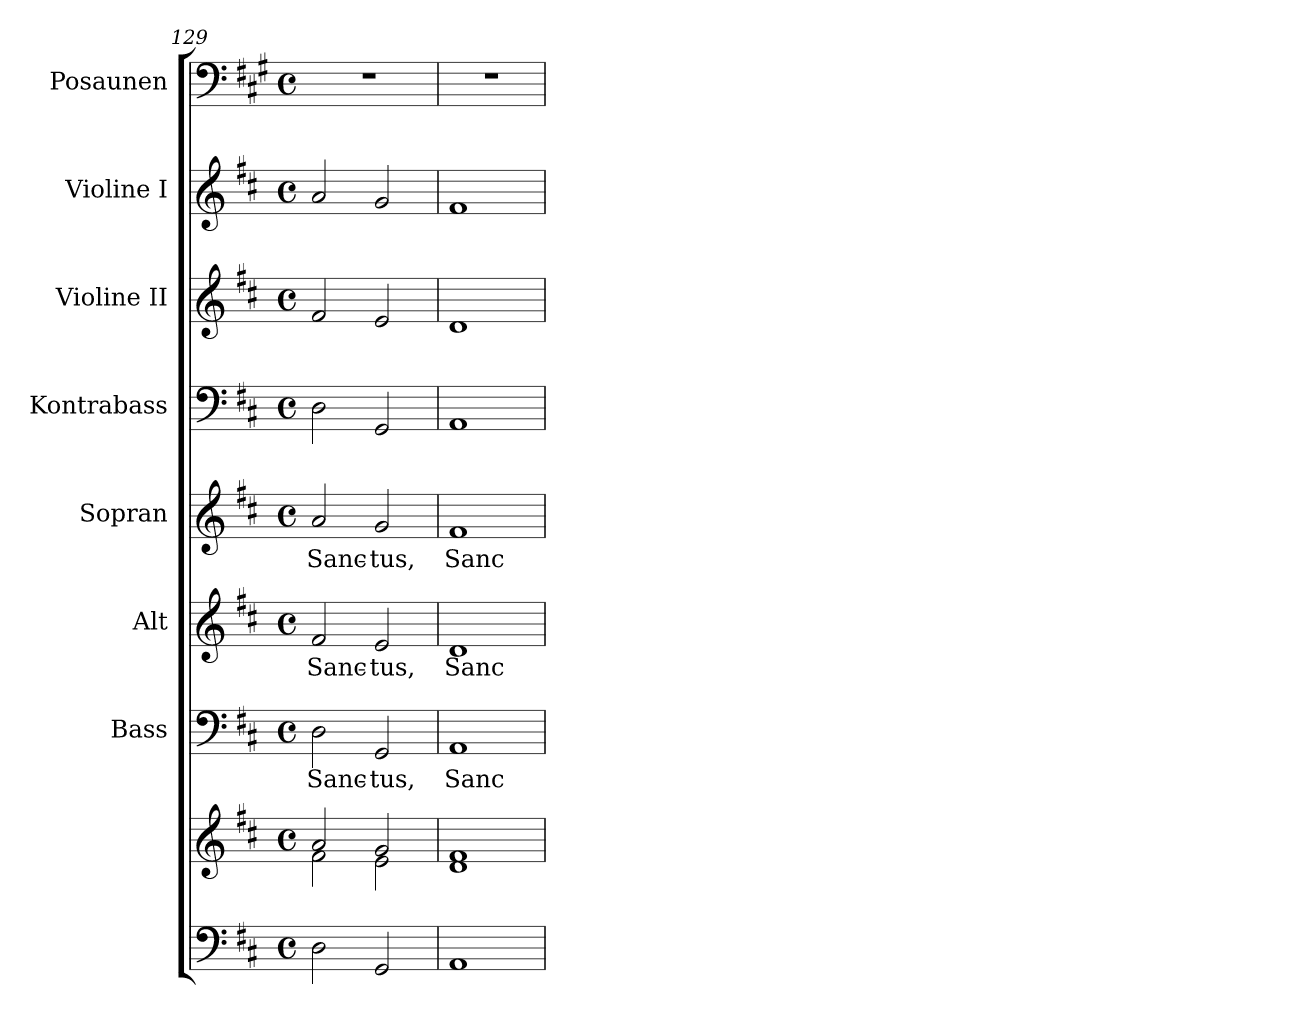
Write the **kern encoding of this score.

**kern	**kern	**kern	**text	**kern	**text	**kern	**text	**kern	**kern	**kern	**kern
*part8	*part8	*part7	*part7	*part6	*part6	*part5	*part5	*part4	*part3	*part2	*part1
*staff9	*staff8	*staff7	*staff7	*staff6	*staff6	*staff5	*staff5	*staff4	*staff3	*staff2	*staff1
*	*	*I"Bass	*	*I"Alt	*	*I"Sopran	*	*I"Kontrabass	*I"Violine II	*I"Violine I	*I"Posaunen
*	*	*I'B.	*	*I'A.	*	*I'S.	*	*I'Kb.	*I'Vl. II	*I'Vl. I	*I'Pos.
*clefF4	*clefG2	*clefF4	*	*clefG2	*	*clefG2	*	*clefF4	*clefG2	*clefG2	*clefF4
*	*	*	*	*	*	*	*	*ITrd7c12	*	*	*ITrd4c7
*k[f#c#]	*k[f#c#]	*k[f#c#]	*	*k[f#c#]	*	*k[f#c#]	*	*k[f#c#]	*k[f#c#]	*k[f#c#]	*k[f#c#]
*D:	*D:	*D:	*	*D:	*	*D:	*	*D:	*D:	*D:	*D:
*M4/4	*M4/4	*M4/4	*	*M4/4	*	*M4/4	*	*M4/4	*M4/4	*M4/4	*M4/4
*met(c)	*met(c)	*met(c)	*	*met(c)	*	*met(c)	*	*met(c)	*met(c)	*met(c)	*met(c)
=129	=129	=129	=129	=129	=129	=129	=129	=129	=129	=129	=129
*	*^	*	*	*	*	*	*	*	*	*	*
!	!	!	!	!LO:LY:b	!	!LO:LY:b	!	!LO:LY:b	!	!	!	!
2D\	2a/	2f#\	2D\	Sanc-	2f#/	Sanc-	2a/	Sanc-	2DD\	2f#/	2a/	1r
!	!	!	!	!LO:LY:b	!	!LO:LY:b	!	!LO:LY:b	!	!	!	!
2GG/	2g/	2e\	2GG/	-tus,	2e/	-tus,	2g/	-tus,	2GGG/	2e/	2g/	.
=130	=130	=130	=130	=130	=130	=130	=130	=130	=130	=130	=130	=130
!	!	!	!	!LO:LY:b	!	!LO:LY:b	!	!LO:LY:b	!	!	!	!
1AA	1f#	1d	1AA	Sanc-	1d	Sanc-	1f#	Sanc-	1AAA	1d	1f#	1r
*	*v	*v	*	*	*	*	*	*	*	*	*	*
=	=	=	=	=	=	=	=	=	=	=	=
*-	*-	*-	*-	*-	*-	*-	*-	*-	*-	*-	*-
